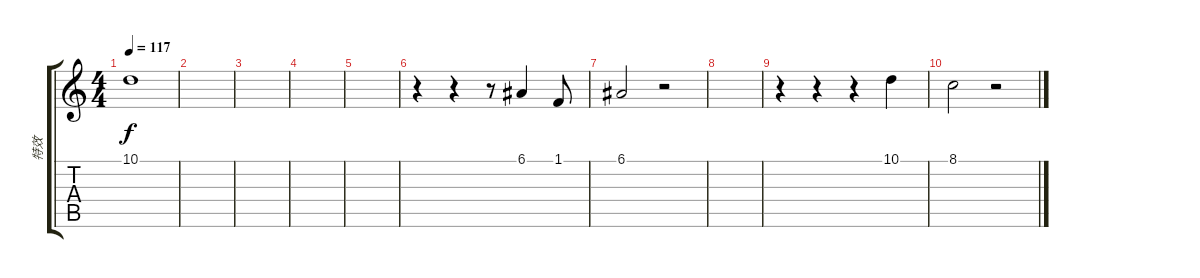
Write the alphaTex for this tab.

\track ("特效" "特效") {instrument seashore}
\staff {score tabs}
\tuning (E4 B3 G3 D3 A2 E2) {hide}
\ts (4 4)
\tempo 117
\clef g2
\ks c
10.1.1{dy f instrument seashore} |
|
|
|
|
r.4 r.4 r.8 6.1.4 1.1.8 |
6.1.2 r.2 |
|
r.4 r.4 r.4 10.1.4 |
8.1.2 r.2
